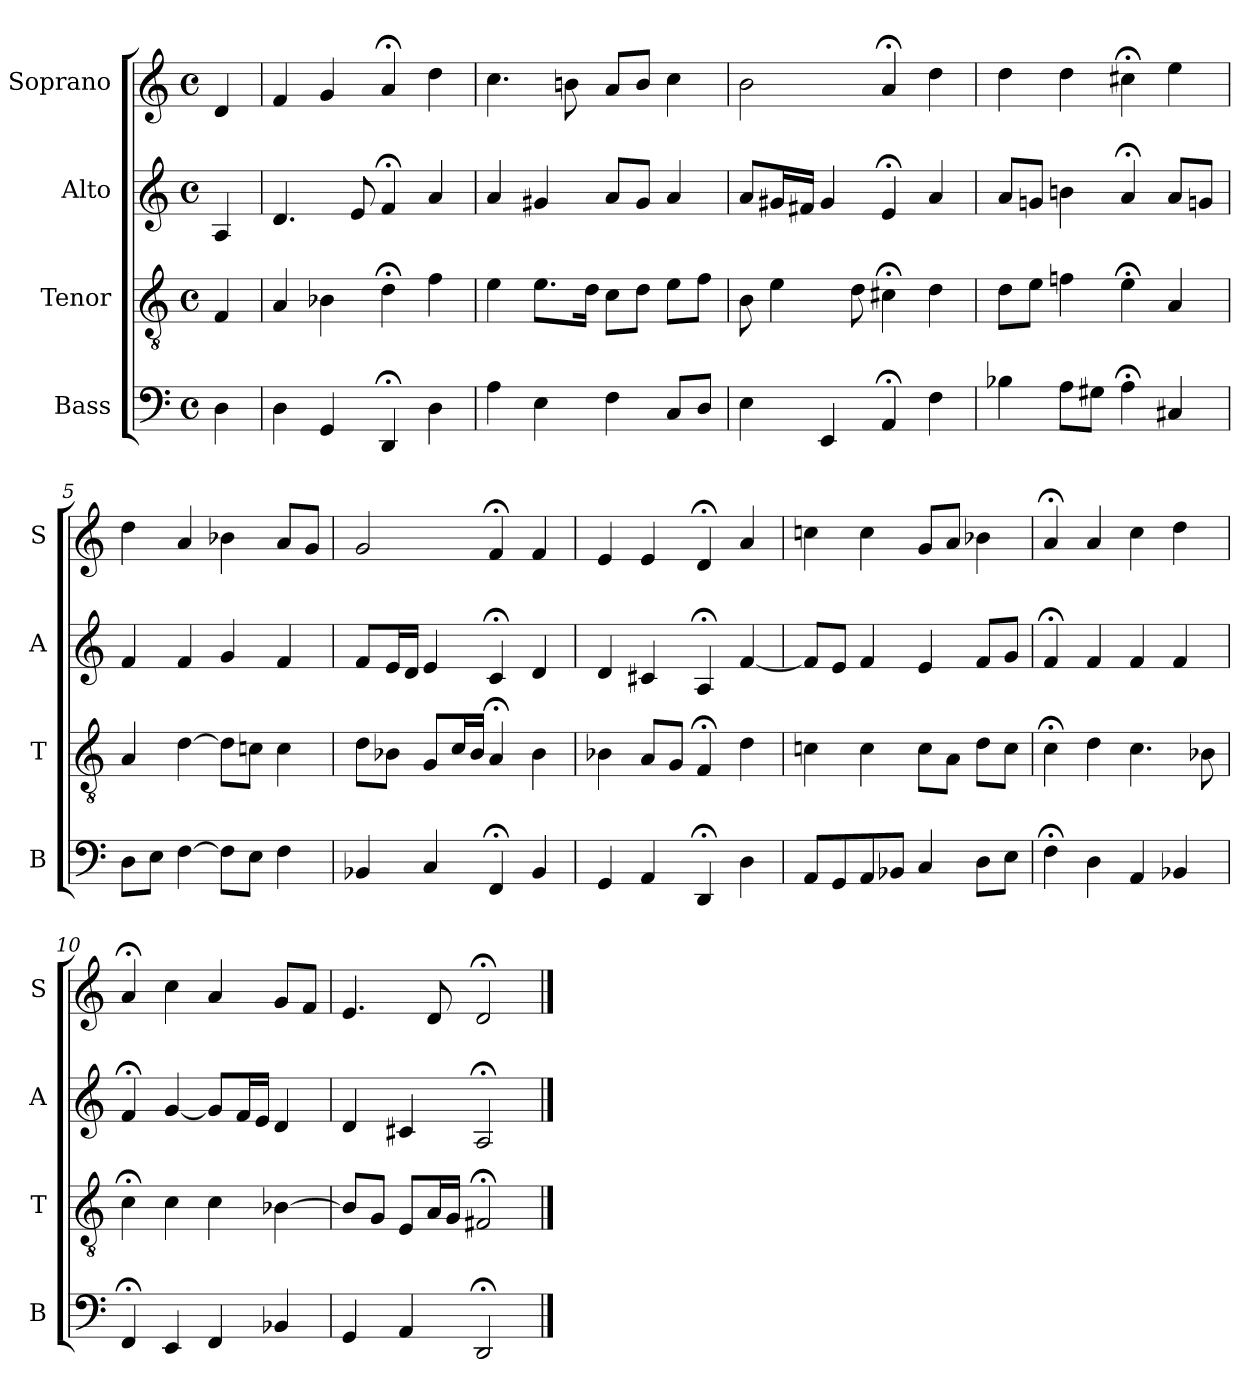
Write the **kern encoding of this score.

**kern	**kern	**kern	**kern
*part4	*part3	*part2	*part1
*staff4	*staff3	*staff2	*staff1
*I"Bass	*I"Tenor	*I"Alto	*I"Soprano
*I'B	*I'T	*I'A	*I'S
*clefF4	*clefGv2	*clefG2	*clefG2
*k[]	*k[]	*k[]	*k[]
*D:dor	*D:dor	*D:dor	*D:dor
*M4/4	*M4/4	*M4/4	*M4/4
*met(c)	*met(c)	*met(c)	*met(c)
*MM100	*MM100	*MM100	*MM100
=	=	=	=
4D	4F	4A	4d
=1	=1	=1	=1
4D	4A	4.d	4f
4GG	4B-Xi	.	4gi
.	.	8e	.
4DD;<	4d;<i	4f;<	4a;<i
4D	4f	4a	4dd
=2	=2	=2	=2
4A	4e	4a	4.cc
4E	8.eL	4g#X	.
.	.	.	8bn
.	16dJk	.	.
4F	8cL	8aL	8aL
.	8dJ	8g#J	8bJ
8CL	8eL	4a	4cc
8DJ	8fJ	.	.
=3	=3	=3	=3
4E	8B	8aL	2b
.	4e	16g#XL	.
.	.	16f#XJJ	.
4EE	.	4g#	.
.	8d	.	.
4AA;<	4c#X;<i	4e;<i	4a;<
4F	4di	4ai	4dd
=4	=4	=4	=4
4B-X	8dL	8aL	4dd
.	8eJ	8gnJ	.
8AL	4fn	4bn	4dd
8G#XJ	.	.	.
4A;<	4e;<	4a;<	4cc#X;<
4C#X	4A	8aL	4ee
.	.	8gnJ	.
=5	=5	=5	=5
8DL	4A	4f	4dd
8EJ	.	.	.
[4F	[4d	4f	4a
8FL]	8dL]	4g	4b-X
8EJ	8cnJ	.	.
4F	4c	4f	8aL
.	.	.	8gJ
=6	=6	=6	=6
4BB-X	8dL	8fL	2g
.	8B-XJ	16eL	.
.	.	16dJJ	.
4C	8GL	4e	.
.	16cL	.	.
.	16B-JJ	.	.
4FF;<	4A;<	4c;<	4f;<
4BB-	4B-	4d	4f
=7	=7	=7	=7
4GG	4B-X	4d	4e
4AA	8AL	4c#X	4e
.	8GJ	.	.
4DD;<	4F;<i	4A;<	4d;<i
4D	4di	[4f	4ai
=8	=8	=8	=8
8AAL	4cn	8fL]	4ccn
8GG	.	8eJ	.
8AA	4c	4f	4cc
8BB-XJ	.	.	.
4C	8cL	4e	8gL
.	8AJ	.	8aJ
8DL	8dL	8fL	4b-X
8EJ	8cJ	8gJ	.
=9	=9	=9	=9
4F;<	4c;<	4f;<	4a;<
4D	4d	4f	4a
4AA	4.c	4f	4cc
4BB-X	.	4f	4dd
.	8B-X	.	.
=10	=10	=10	=10
4FF;<	4c;<	4f;<	4a;<
4EE	4c	[4g	4cc
4FF	4c	8gL]	4a
.	.	16fL	.
.	.	16eJJ	.
4BB-X	[4B-X	4d	8gL
.	.	.	8fJ
=11	=11	=11	=11
4GG	8B-L]	4d	4.e
.	8GJ	.	.
4AA	8EL	4c#X	.
.	16AL	.	8d
.	16GJJ	.	.
2DD;<	2F#X;<	2A;<	2d;<
==	==	==	==
*-	*-	*-	*-
